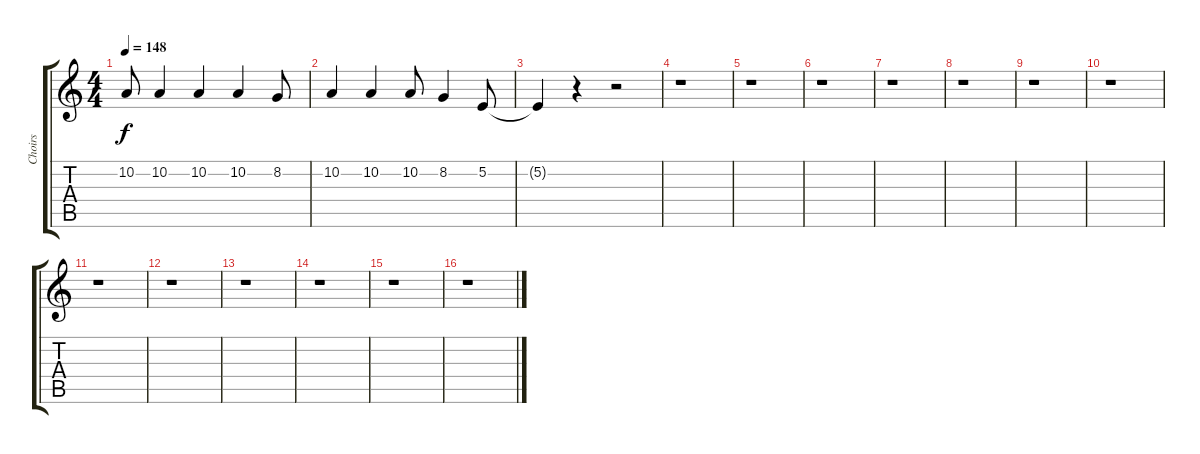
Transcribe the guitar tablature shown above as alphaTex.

\track ("Choirs" "Choirs") {instrument synthstrings2}
\staff {score tabs}
\tuning (E4 B3 G3 D3 A2 E2) {hide}
\ts (4 4)
\tempo 148
\clef g2
\ks c
10.2{t}.8{dy f} 10.2.4 10.2.4 10.2.4 8.2.8 |
10.2.4 10.2.4 10.2.8 8.2.4 5.2.8 |
5.2{t}.4 r.4 r.2 |
r.1 |
r.1 |
r.1 |
r.1 |
r.1 |
r.1 |
r.1 |
r.1 |
r.1 |
r.1 |
r.1 |
r.1 |
r.1
